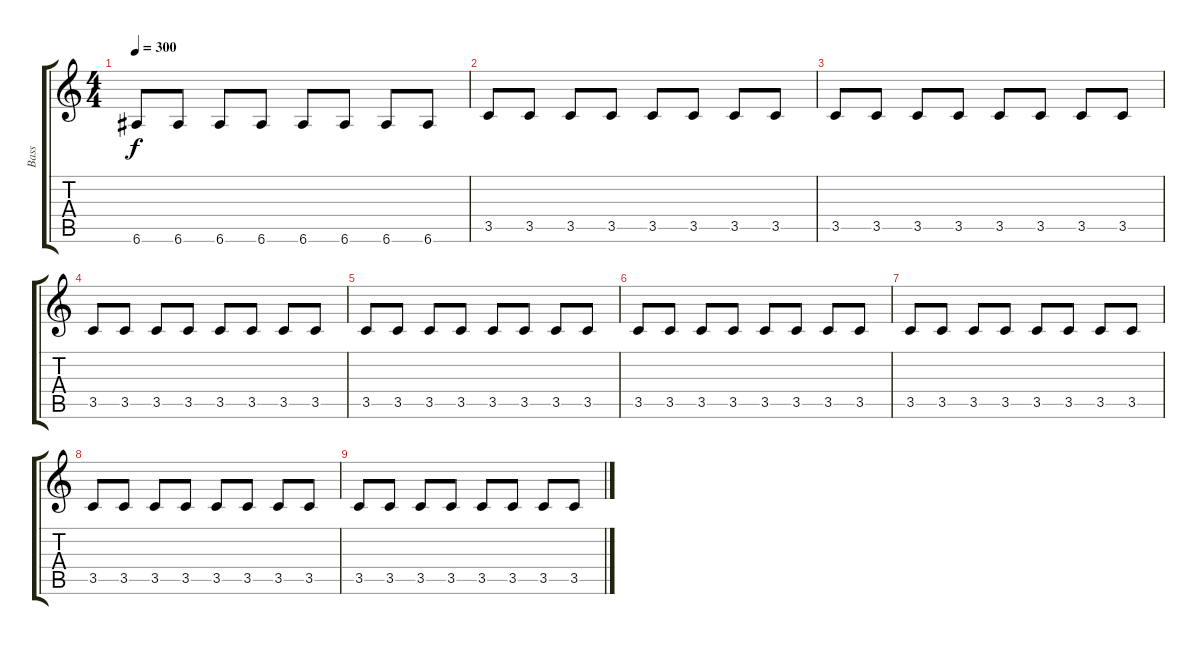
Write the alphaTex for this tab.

\track ("Bass" "Bass") {instrument electricbasspick}
\staff {score tabs}
\tuning (E4 B3 G3 D3 A2 E2) {hide}
\ts (4 4)
\tempo 300
\clef g2
\ks c
6.6.8{dy f} 6.6.8 6.6.8 6.6.8 6.6.8 6.6.8 6.6.8 6.6.8 |
3.5.8 3.5.8 3.5.8 3.5.8 3.5.8 3.5.8 3.5.8 3.5.8 |
3.5.8 3.5.8 3.5.8 3.5.8 3.5.8 3.5.8 3.5.8 3.5.8 |
3.5.8 3.5.8 3.5.8 3.5.8 3.5.8 3.5.8 3.5.8 3.5.8 |
3.5.8 3.5.8 3.5.8 3.5.8 3.5.8 3.5.8 3.5.8 3.5.8 |
3.5.8 3.5.8 3.5.8 3.5.8 3.5.8 3.5.8 3.5.8 3.5.8 |
3.5.8 3.5.8 3.5.8 3.5.8 3.5.8 3.5.8 3.5.8 3.5.8 |
3.5.8 3.5.8 3.5.8 3.5.8 3.5.8 3.5.8 3.5.8 3.5.8 |
3.5.8 3.5.8 3.5.8 3.5.8 3.5.8 3.5.8 3.5.8 3.5.8
